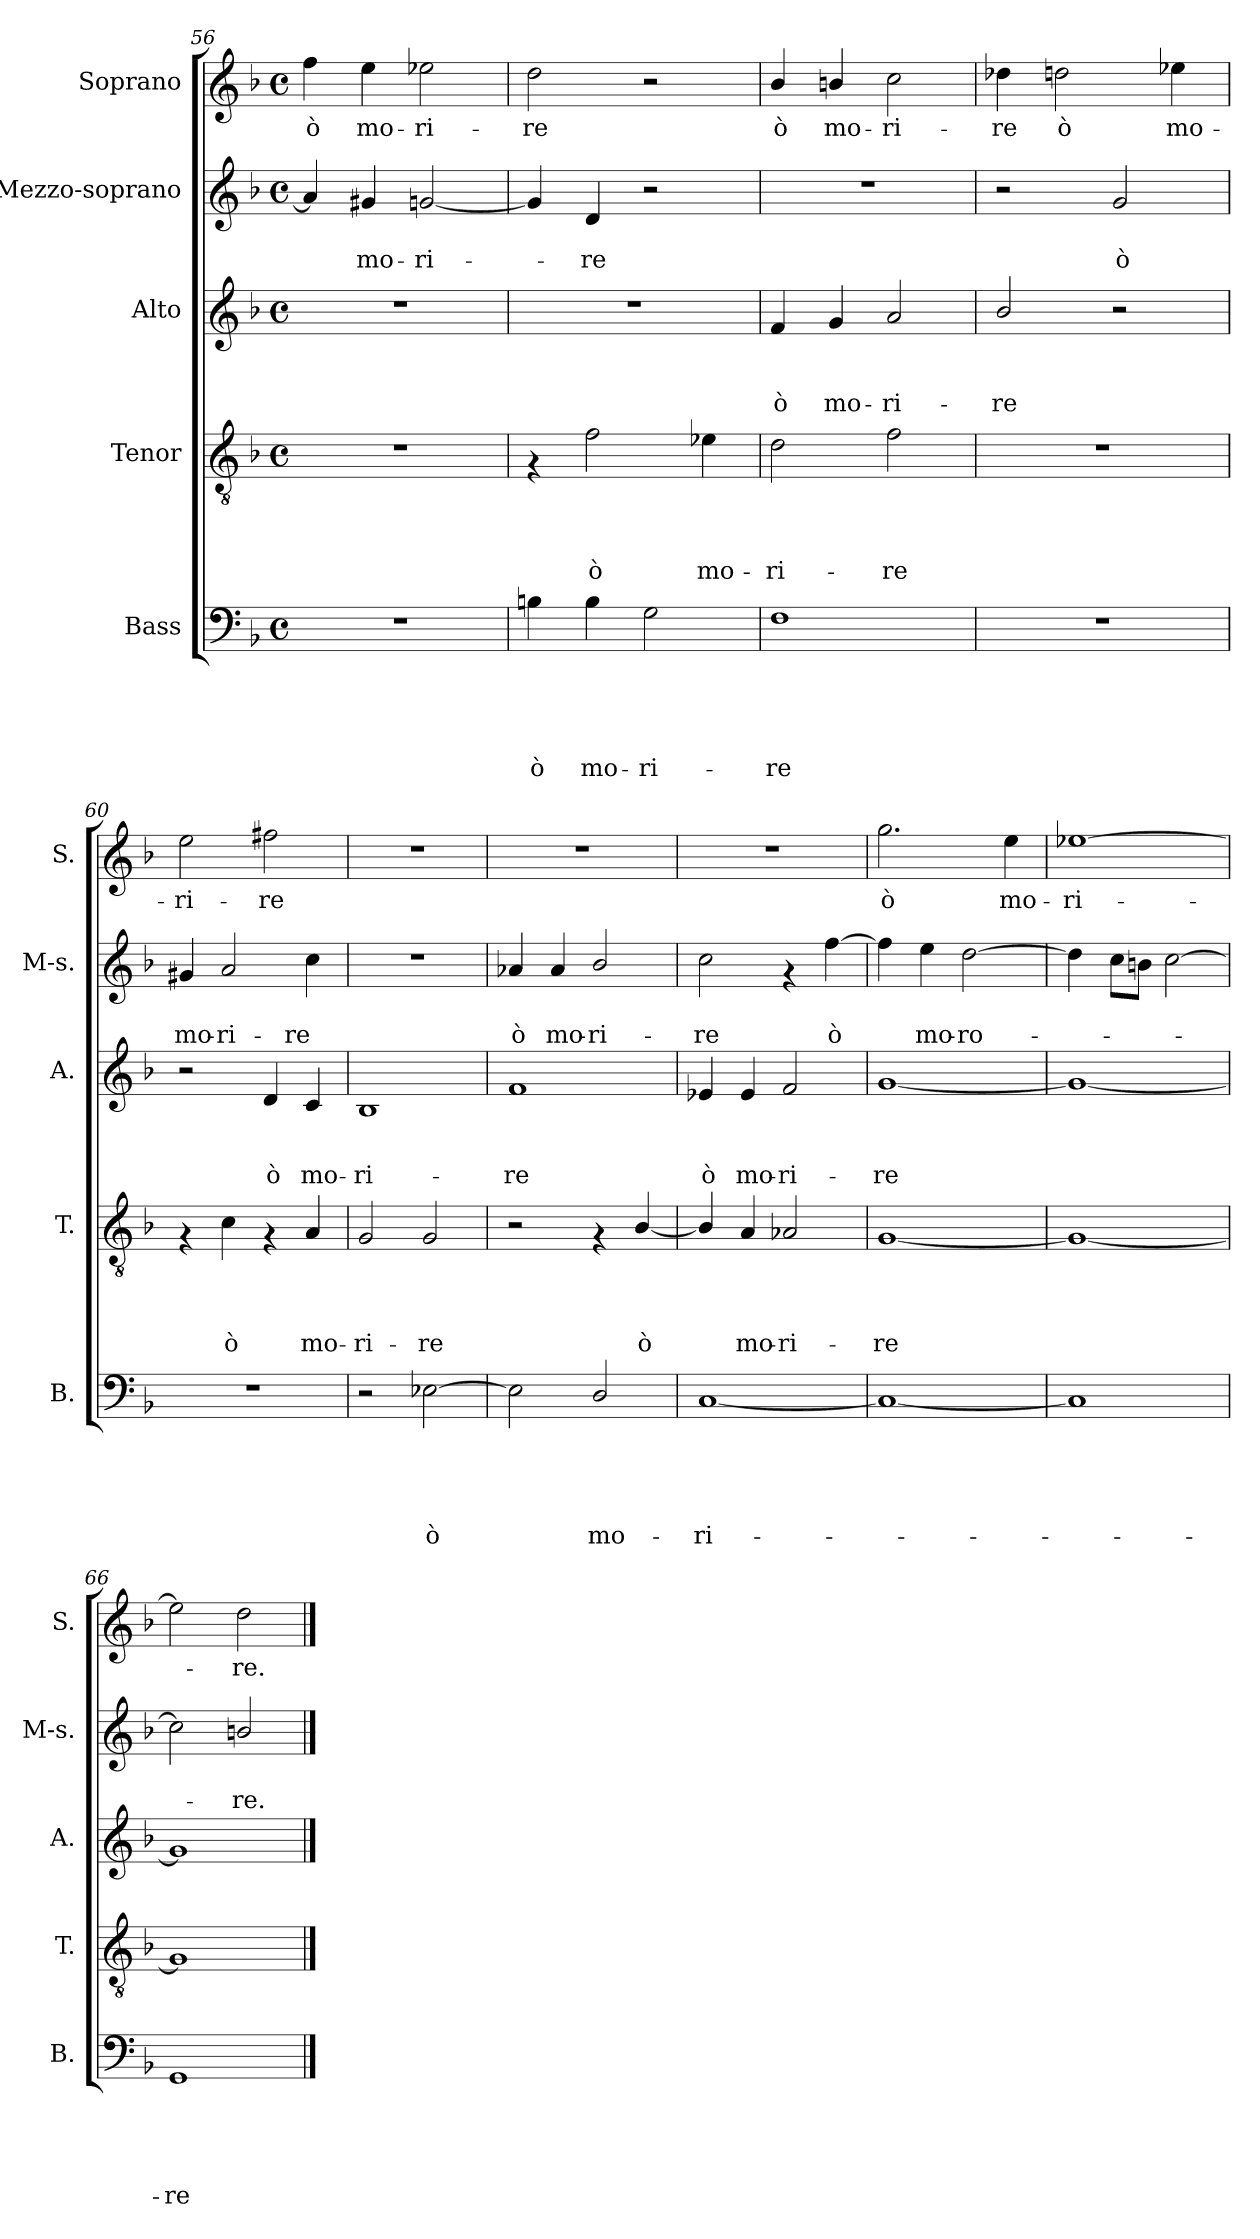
**kern	**text	**text	**text	**text	**text	**kern	**text	**text	**text	**text	**kern	**text	**text	**text	**kern	**text	**text	**kern	**text
*part5	*part5	*part5	*part5	*part5	*part5	*part4	*part4	*part4	*part4	*part4	*part3	*part3	*part3	*part3	*part2	*part2	*part2	*part1	*part1
*staff5	*staff5	*staff5	*staff5	*staff5	*staff5	*staff4	*staff4	*staff4	*staff4	*staff4	*staff3	*staff3	*staff3	*staff3	*staff2	*staff2	*staff2	*staff1	*staff1
*I"Bass	*	*	*	*	*	*I"Tenor	*	*	*	*	*I"Alto	*	*	*	*I"Mezzo-soprano	*	*	*I"Soprano	*
*I'B.	*	*	*	*	*	*I'T.	*	*	*	*	*I'A.	*	*	*	*I'M-s.	*	*	*I'S.	*
*clefF4	*	*	*	*	*	*clefGv2	*	*	*	*	*clefG2	*	*	*	*clefG2	*	*	*clefG2	*
*k[b-]	*	*	*	*	*	*k[b-]	*	*	*	*	*k[b-]	*	*	*	*k[b-]	*	*	*k[b-]	*
*F:	*	*	*	*	*	*F:	*	*	*	*	*F:	*	*	*	*F:	*	*	*F:	*
*M4/4	*	*	*	*	*	*M4/4	*	*	*	*	*M4/4	*	*	*	*M4/4	*	*	*M4/4	*
*met(c)	*	*	*	*	*	*met(c)	*	*	*	*	*met(c)	*	*	*	*met(c)	*	*	*met(c)	*
=56	=56	=56	=56	=56	=56	=56	=56	=56	=56	=56	=56	=56	=56	=56	=56	=56	=56	=56	=56
!	!	!	!	!	!	!	!	!	!	!	!	!	!	!	!	!	!	!	!LO:LY:b
1r	.	.	.	.	.	1r	.	.	.	.	1r	.	.	.	4a/]	.	.	4ff\	ò
!	!	!	!	!	!	!	!	!	!	!	!	!	!	!	!	!	!LO:LY:b	!	!LO:LY:b
.	.	.	.	.	.	.	.	.	.	.	.	.	.	.	4g#X/	.	mo-	4ee\	mo-
!	!	!	!	!	!	!	!	!	!	!	!	!	!	!	!	!	!LO:LY:b	!	!LO:LY:b
.	.	.	.	.	.	.	.	.	.	.	.	.	.	.	[<2gn/	.	-ri-	2ee-X\	-ri-
=57	=57	=57	=57	=57	=57	=57	=57	=57	=57	=57	=57	=57	=57	=57	=57	=57	=57	=57	=57
!	!	!	!	!	!LO:LY:b	!	!	!	!	!	!	!	!	!	!	!	!	!	!LO:LY:b
4Bn\	.	.	.	.	ò	4rF	.	.	.	.	1r	.	.	.	4g/]	.	.	2dd\	-re
!	!	!	!	!	!LO:LY:b	!	!	!	!	!LO:LY:b	!	!	!	!	!	!	!LO:LY:b	!	!
4B\	.	.	.	.	mo-	2f\	.	.	.	ò	.	.	.	.	4d/	.	-re	.	.
!	!	!	!	!	!LO:LY:b	!	!	!	!	!	!	!	!	!	!	!	!	!	!
2G\	.	.	.	.	-ri-	.	.	.	.	.	.	.	.	.	2r	.	.	2r	.
!	!	!	!	!	!	!	!	!	!	!LO:LY:b	!	!	!	!	!	!	!	!	!
.	.	.	.	.	.	4e-X\	.	.	.	mo-	.	.	.	.	.	.	.	.	.
=58	=58	=58	=58	=58	=58	=58	=58	=58	=58	=58	=58	=58	=58	=58	=58	=58	=58	=58	=58
!	!	!	!	!	!LO:LY:b	!	!	!	!	!LO:LY:b	!	!	!	!LO:LY:b	!	!	!	!	!LO:LY:b
1F	.	.	.	.	-re	2d\	.	.	.	-ri-	4f/	.	.	ò	1r	.	.	4b-/	ò
!	!	!	!	!	!	!	!	!	!	!	!	!	!	!LO:LY:b	!	!	!	!	!LO:LY:b
.	.	.	.	.	.	.	.	.	.	.	4g/	.	.	mo-	.	.	.	4bn/	mo-
!	!	!	!	!	!	!	!	!	!	!LO:LY:b	!	!	!	!LO:LY:b	!	!	!	!	!LO:LY:b
.	.	.	.	.	.	2f\	.	.	.	-re	2a/	.	.	-ri-	.	.	.	2cc\	-ri-
=59	=59	=59	=59	=59	=59	=59	=59	=59	=59	=59	=59	=59	=59	=59	=59	=59	=59	=59	=59
!	!	!	!	!	!	!	!	!	!	!	!	!	!	!LO:LY:b	!	!	!	!	!LO:LY:b
1r	.	.	.	.	.	1r	.	.	.	.	2b-/	.	.	-re	2r	.	.	4dd-X\	-re
!	!	!	!	!	!	!	!	!	!	!	!	!	!	!	!	!	!	!	!LO:LY:b
.	.	.	.	.	.	.	.	.	.	.	.	.	.	.	.	.	.	2ddn\	ò
!	!	!	!	!	!	!	!	!	!	!	!	!	!	!	!	!	!LO:LY:b	!	!
.	.	.	.	.	.	.	.	.	.	.	2r	.	.	.	2g/	.	ò	.	.
!	!	!	!	!	!	!	!	!	!	!	!	!	!	!	!	!	!	!	!LO:LY:b
.	.	.	.	.	.	.	.	.	.	.	.	.	.	.	.	.	.	4ee-X\	mo-
=60	=60	=60	=60	=60	=60	=60	=60	=60	=60	=60	=60	=60	=60	=60	=60	=60	=60	=60	=60
!	!	!	!	!	!	!	!	!	!	!	!	!	!	!	!	!	!LO:LY:b	!	!LO:LY:b
1r	.	.	.	.	.	4rF	.	.	.	.	2r	.	.	.	4g#X/	.	mo-	2ee\	-ri-
!	!	!	!	!	!	!	!	!	!	!LO:LY:b	!	!	!	!	!	!	!LO:LY:b	!	!
.	.	.	.	.	.	4c\	.	.	.	ò	.	.	.	.	2a/	.	-ri-	.	.
!	!	!	!	!	!	!	!	!	!	!	!	!	!	!LO:LY:b	!	!	!	!	!LO:LY:b
.	.	.	.	.	.	4rF	.	.	.	.	4d/	.	.	ò	.	.	.	2ff#X\	-re
!	!	!	!	!	!	!	!	!	!	!LO:LY:b	!	!	!	!LO:LY:b	!	!	!LO:LY:b	!	!
.	.	.	.	.	.	4A/	.	.	.	mo-	4c/	.	.	mo-	4cc\	.	-re	.	.
!!LO:PB:g=z
=61	=61	=61	=61	=61	=61	=61	=61	=61	=61	=61	=61	=61	=61	=61	=61	=61	=61	=61	=61
!	!	!	!	!	!	!	!	!	!	!LO:LY:b	!	!	!	!LO:LY:b	!	!	!	!	!
2r	.	.	.	.	.	2G/	.	.	.	-ri-	1B-	.	.	-ri-	1r	.	.	1r	.
!	!	!	!	!	!LO:LY:b	!	!	!	!	!LO:LY:b	!	!	!	!	!	!	!	!	!
[>2E-X\	.	.	.	.	ò	2G/	.	.	.	-re	.	.	.	.	.	.	.	.	.
=62	=62	=62	=62	=62	=62	=62	=62	=62	=62	=62	=62	=62	=62	=62	=62	=62	=62	=62	=62
!	!	!	!	!	!	!	!	!	!	!	!	!	!	!LO:LY:b	!	!	!LO:LY:b	!	!
2E-\]	.	.	.	.	.	2r	.	.	.	.	1f	.	.	-re	4a-X/	.	ò	1r	.
!	!	!	!	!	!	!	!	!	!	!	!	!	!	!	!	!	!LO:LY:b	!	!
.	.	.	.	.	.	.	.	.	.	.	.	.	.	.	4a-/	.	mo-	.	.
!	!	!	!	!	!LO:LY:b	!	!	!	!	!	!	!	!	!	!	!	!LO:LY:b	!	!
2D/	.	.	.	.	mo-	4rF	.	.	.	.	.	.	.	.	2b-/	.	-ri-	.	.
!	!	!	!	!	!	!	!	!	!	!LO:LY:b	!	!	!	!	!	!	!	!	!
.	.	.	.	.	.	[<4B-/	.	.	.	ò	.	.	.	.	.	.	.	.	.
=63	=63	=63	=63	=63	=63	=63	=63	=63	=63	=63	=63	=63	=63	=63	=63	=63	=63	=63	=63
!	!	!	!	!	!LO:LY:b	!	!	!	!	!	!	!	!	!LO:LY:b	!	!	!LO:LY:b	!	!
[<1C	.	.	.	.	-ri-	4B-/]	.	.	.	.	4e-X/	.	.	ò	2cc\	.	-re	1r	.
!	!	!	!	!	!	!	!	!	!	!LO:LY:b	!	!	!	!LO:LY:b	!	!	!	!	!
.	.	.	.	.	.	4A/	.	.	.	mo-	4e-/	.	.	mo-	.	.	.	.	.
!	!	!	!	!	!	!	!	!	!	!LO:LY:b	!	!	!	!LO:LY:b	!	!	!	!	!
.	.	.	.	.	.	2A-X/	.	.	.	-ri-	2f/	.	.	-ri-	4rf	.	.	.	.
!	!	!	!	!	!	!	!	!	!	!	!	!	!	!	!	!	!LO:LY:b	!	!
.	.	.	.	.	.	.	.	.	.	.	.	.	.	.	[>4ff\	.	ò	.	.
=64	=64	=64	=64	=64	=64	=64	=64	=64	=64	=64	=64	=64	=64	=64	=64	=64	=64	=64	=64
!	!	!	!	!	!	!	!	!	!	!LO:LY:b	!	!	!	!LO:LY:b	!	!	!	!	!LO:LY:b
1C_	.	.	.	.	.	[<1G	.	.	.	-re	[<1g	.	.	-re	4ff\]	.	.	2.gg\	ò
!	!	!	!	!	!	!	!	!	!	!	!	!	!	!	!	!	!LO:LY:b	!	!
.	.	.	.	.	.	.	.	.	.	.	.	.	.	.	4ee\	.	mo-	.	.
!	!	!	!	!	!	!	!	!	!	!	!	!	!	!	!	!	!LO:LY:b	!	!
.	.	.	.	.	.	.	.	.	.	.	.	.	.	.	[>2dd\	.	-ro-	.	.
!	!	!	!	!	!	!	!	!	!	!	!	!	!	!	!	!	!	!	!LO:LY:b
.	.	.	.	.	.	.	.	.	.	.	.	.	.	.	.	.	.	4ee\	mo-
=65	=65	=65	=65	=65	=65	=65	=65	=65	=65	=65	=65	=65	=65	=65	=65	=65	=65	=65	=65
!	!	!	!	!	!	!	!	!	!	!	!	!	!	!	!	!	!	!	!LO:LY:b
1C]	.	.	.	.	.	1G_	.	.	.	.	1g_	.	.	.	4dd\]	.	.	[>1ee-X	-ri-
.	.	.	.	.	.	.	.	.	.	.	.	.	.	.	8cc\L	.	.	.	.
.	.	.	.	.	.	.	.	.	.	.	.	.	.	.	8bn\J	.	.	.	.
.	.	.	.	.	.	.	.	.	.	.	.	.	.	.	[>2cc\	.	.	.	.
=66	=66	=66	=66	=66	=66	=66	=66	=66	=66	=66	=66	=66	=66	=66	=66	=66	=66	=66	=66
!	!	!	!	!	!LO:LY:b	!	!	!	!	!	!	!	!	!	!	!	!	!	!
1GG	.	.	.	.	-re	1G]	.	.	.	.	1g]	.	.	.	2cc\]	.	.	2ee-\]	.
!	!	!	!	!	!	!	!	!	!	!	!	!	!	!	!	!	!LO:LY:b	!	!LO:LY:b
.	.	.	.	.	.	.	.	.	.	.	.	.	.	.	2bn/	.	-re.	2dd\	-re.
==	==	==	==	==	==	==	==	==	==	==	==	==	==	==	==	==	==	==	==
*-	*-	*-	*-	*-	*-	*-	*-	*-	*-	*-	*-	*-	*-	*-	*-	*-	*-	*-	*-
